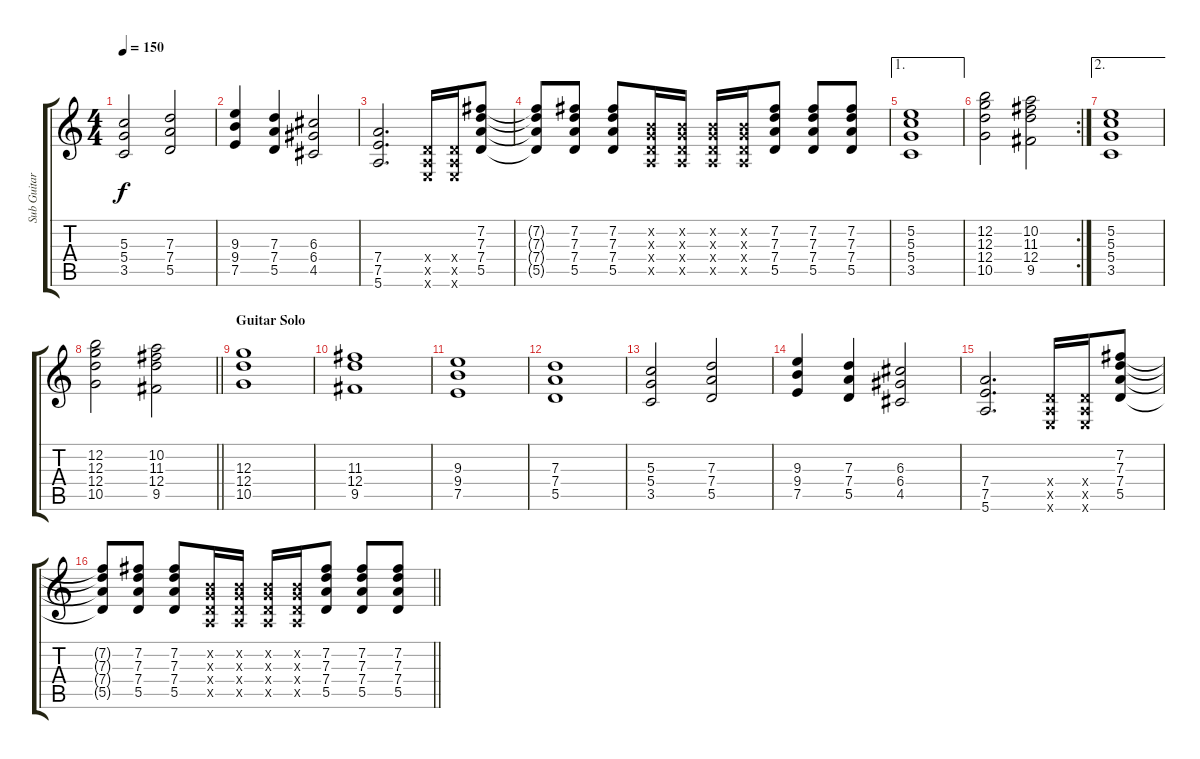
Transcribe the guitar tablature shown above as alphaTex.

\track ("Sub Guitar" "Sub Guitar") {instrument distortionguitar}
\staff {score tabs}
\tuning (E4 B3 G3 D3 A2 E2) {hide}
\ts (4 4)
\tempo 150
\clef g2
\ks c
(5.3 5.4 3.5).2{dy f} (7.3 7.4 5.5).2 |
(9.3 9.4 7.5).4 (7.3 7.4 5.5).4 (6.3 6.4 4.5).2 |
(7.4 7.5 5.6).2{d} (0.4{x} 0.5{x} 0.6{x}).16 (0.4{x} 0.5{x} 0.6{x}).16 (7.2 7.3 7.4 5.5).8 |
(7.2{t} 7.3{t} 7.4{t} 5.5{t}).8 (7.2 7.3 7.4 5.5).8 (7.2 7.3 7.4 5.5).8 (0.2{x} 0.3{x} 0.4{x} 0.5{x}).16 (0.2{x} 0.3{x} 0.4{x} 0.5{x}).16 (0.2{x} 0.3{x} 0.4{x} 0.5{x}).16 (0.2{x} 0.3{x} 0.4{x} 0.5{x}).16 (7.2 7.3 7.4 5.5).8 (7.2 7.3 7.4 5.5).8 (7.2 7.3 7.4 5.5).8 |
\ae 1
(5.2 5.3 5.4 3.5).1 |
\rc 2
(12.2 12.3 12.4 10.5).2 (10.2 11.3 12.4 9.5).2 |
\ae 2
(5.2 5.3 5.4 3.5).1 |
\barLineRight lightlight
(12.2 12.3 12.4 10.5).2 (10.2 11.3 12.4 9.5).2 |
\section ("" "Guitar Solo")
(12.3 12.4 10.5).1 |
(11.3 12.4 9.5).1 |
(9.3 9.4 7.5).1 |
(7.3 7.4 5.5).1 |
(5.3 5.4 3.5).2 (7.3 7.4 5.5).2 |
(9.3 9.4 7.5).4 (7.3 7.4 5.5).4 (6.3 6.4 4.5).2 |
(7.4 7.5 5.6).2{d} (0.4{x} 0.5{x} 0.6{x}).16 (0.4{x} 0.5{x} 0.6{x}).16 (7.2 7.3 7.4 5.5).8 |
\barLineRight lightlight
(7.2{t} 7.3{t} 7.4{t} 5.5{t}).8 (7.2 7.3 7.4 5.5).8 (7.2 7.3 7.4 5.5).8 (0.2{x} 0.3{x} 0.4{x} 0.5{x}).16 (0.2{x} 0.3{x} 0.4{x} 0.5{x}).16 (0.2{x} 0.3{x} 0.4{x} 0.5{x}).16 (0.2{x} 0.3{x} 0.4{x} 0.5{x}).16 (7.2 7.3 7.4 5.5).8 (7.2 7.3 7.4 5.5).8 (7.2 7.3 7.4 5.5).8
